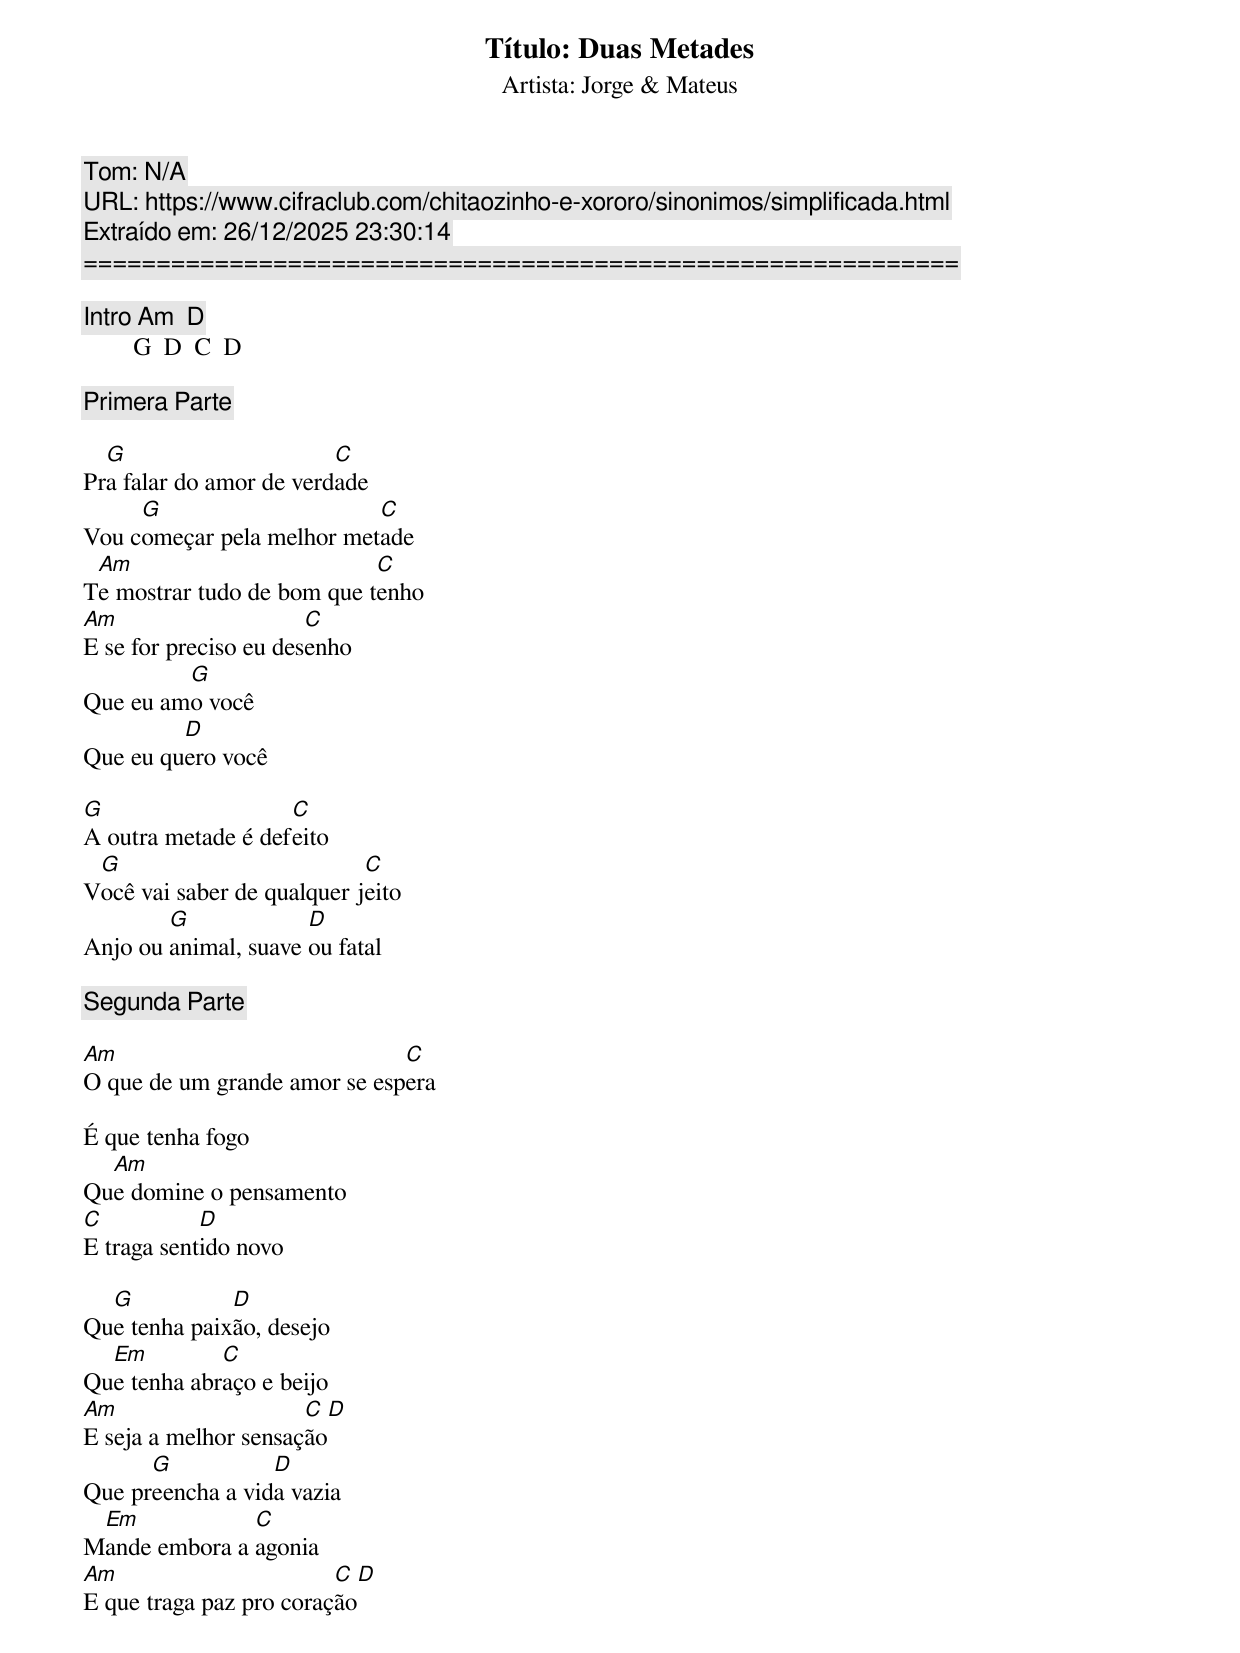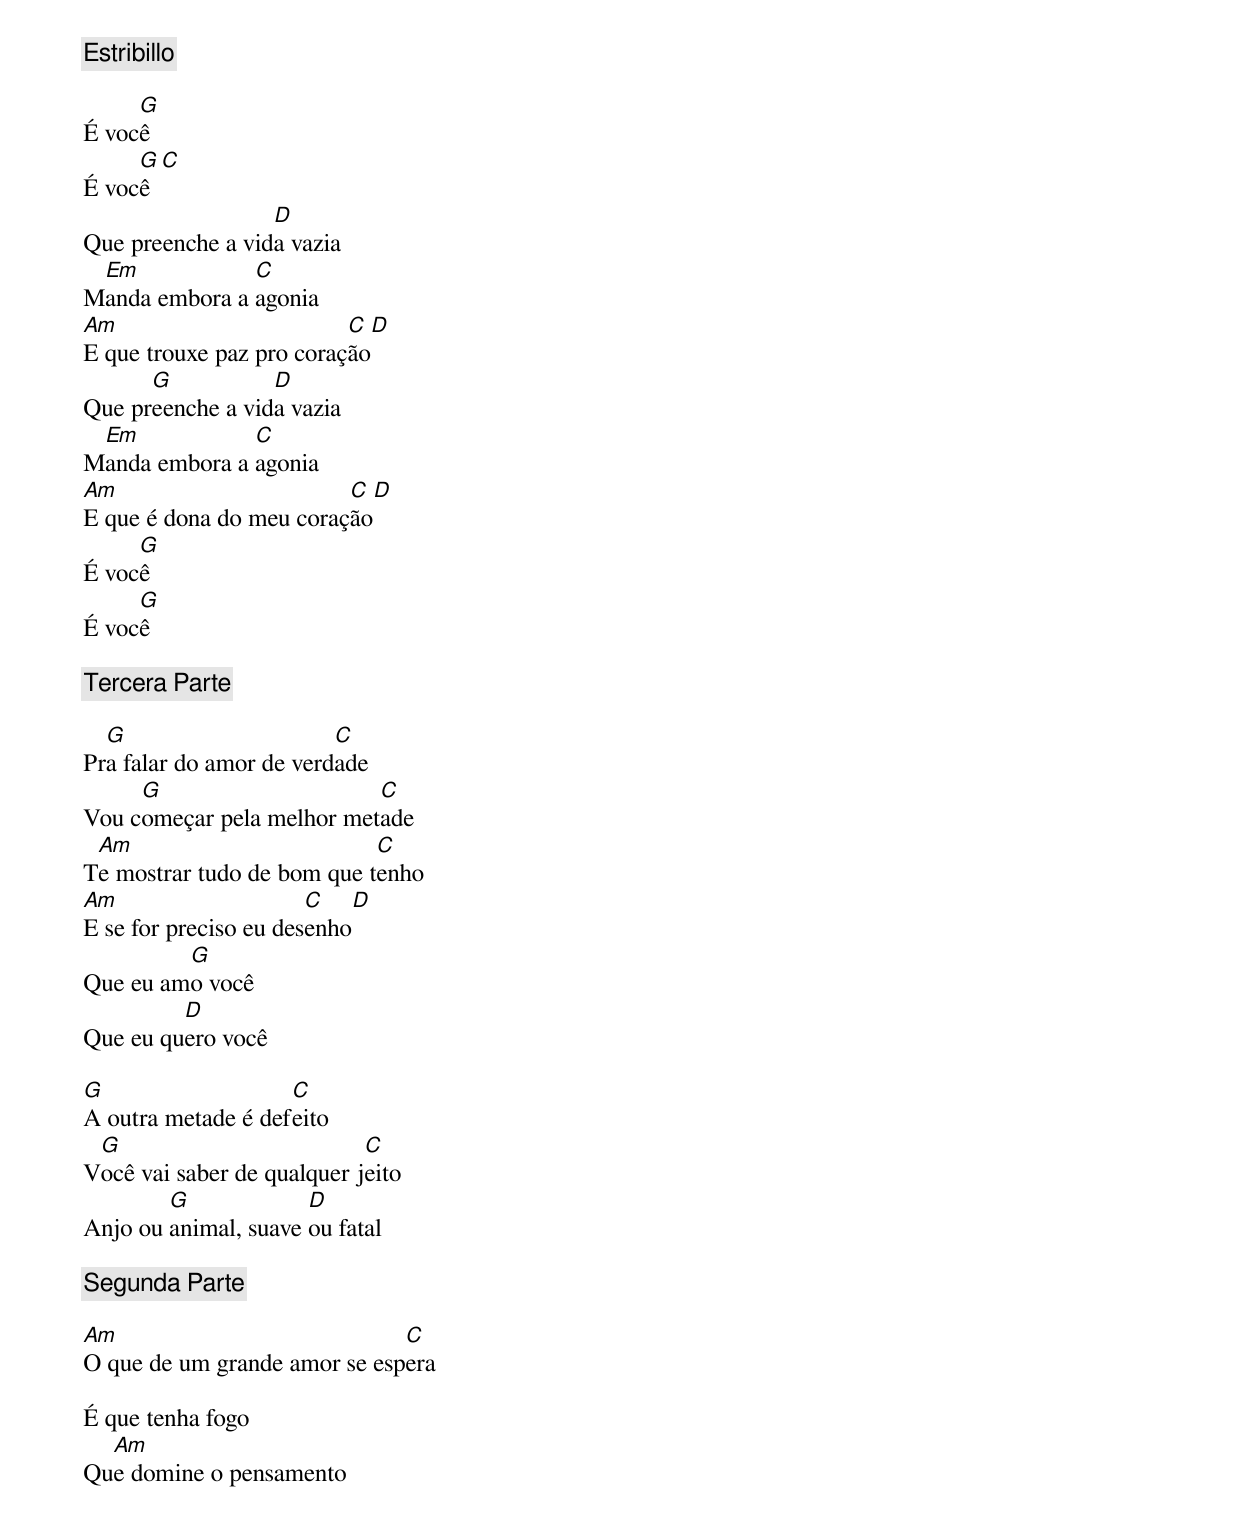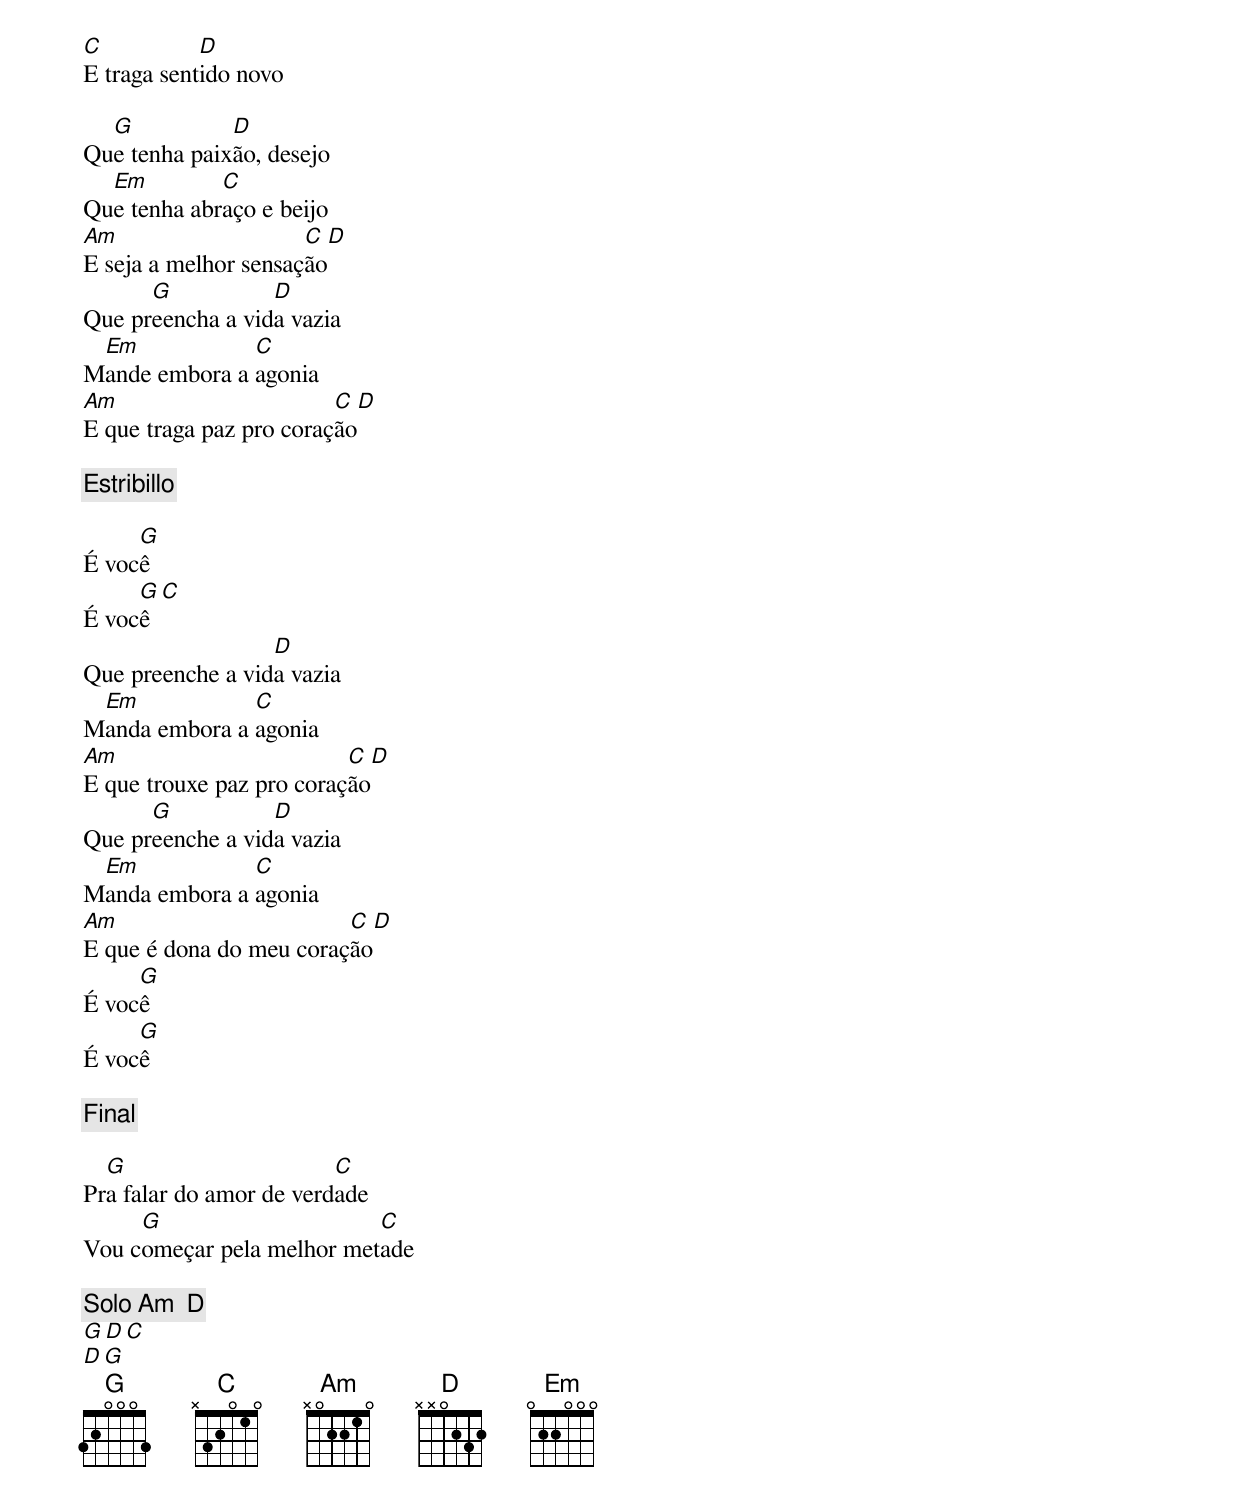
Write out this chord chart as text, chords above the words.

Título: Duas Metades
Artista: Jorge & Mateus
Tom: N/A
URL: https://www.cifraclub.com/chitaozinho-e-xororo/sinonimos/simplificada.html
Extraído em: 26/12/2025 23:30:14
============================================================

[Intro] Am  D
        G  D  C  D

[Primera Parte]

  G                      C
Pra falar do amor de verdade
     G                     C
Vou começar pela melhor metade
 Am                         C
Te mostrar tudo de bom que tenho
Am                     C
E se for preciso eu desenho
         G
Que eu amo você
         D
Que eu quero você

G                   C
A outra metade é defeito
 G                          C
Você vai saber de qualquer jeito
        G             D
Anjo ou animal, suave ou fatal

[Segunda Parte]

Am                            C
O que de um grande amor se espera

É que tenha fogo
  Am
Que domine o pensamento
C           D
E traga sentido novo

  G           D
Que tenha paixão, desejo
  Em         C
Que tenha abraço e beijo
Am                    C  D
E seja a melhor sensação
      G           D
Que preencha a vida vazia
 Em            C
Mande embora a agonia
Am                       C  D
E que traga paz pro coração

[Estribillo]

     G
É você
     G  C
É você
                  D
Que preenche a vida vazia
 Em            C
Manda embora a agonia
Am                        C  D
E que trouxe paz pro coração
      G           D
Que preenche a vida vazia
 Em            C
Manda embora a agonia
Am                       C  D
E que é dona do meu coração
     G
É você
     G
É você

[Tercera Parte]

  G                      C
Pra falar do amor de verdade
     G                     C
Vou começar pela melhor metade
 Am                         C
Te mostrar tudo de bom que tenho
Am                     C    D
E se for preciso eu desenho
         G
Que eu amo você
         D
Que eu quero você

G                   C
A outra metade é defeito
 G                          C
Você vai saber de qualquer jeito
        G             D
Anjo ou animal, suave ou fatal

[Segunda Parte]

Am                            C
O que de um grande amor se espera

É que tenha fogo
  Am
Que domine o pensamento
C           D
E traga sentido novo

  G           D
Que tenha paixão, desejo
  Em         C
Que tenha abraço e beijo
Am                    C  D
E seja a melhor sensação
      G           D
Que preencha a vida vazia
 Em            C
Mande embora a agonia
Am                       C  D
E que traga paz pro coração

[Estribillo]

     G
É você
     G  C
É você
                  D
Que preenche a vida vazia
 Em            C
Manda embora a agonia
Am                        C  D
E que trouxe paz pro coração
      G           D
Que preenche a vida vazia
 Em            C
Manda embora a agonia
Am                       C  D
E que é dona do meu coração
     G
É você
     G
É você

[Final]

  G                      C
Pra falar do amor de verdade
     G                     C
Vou começar pela melhor metade

[Solo] Am  D
       G  D  C
       D  G
